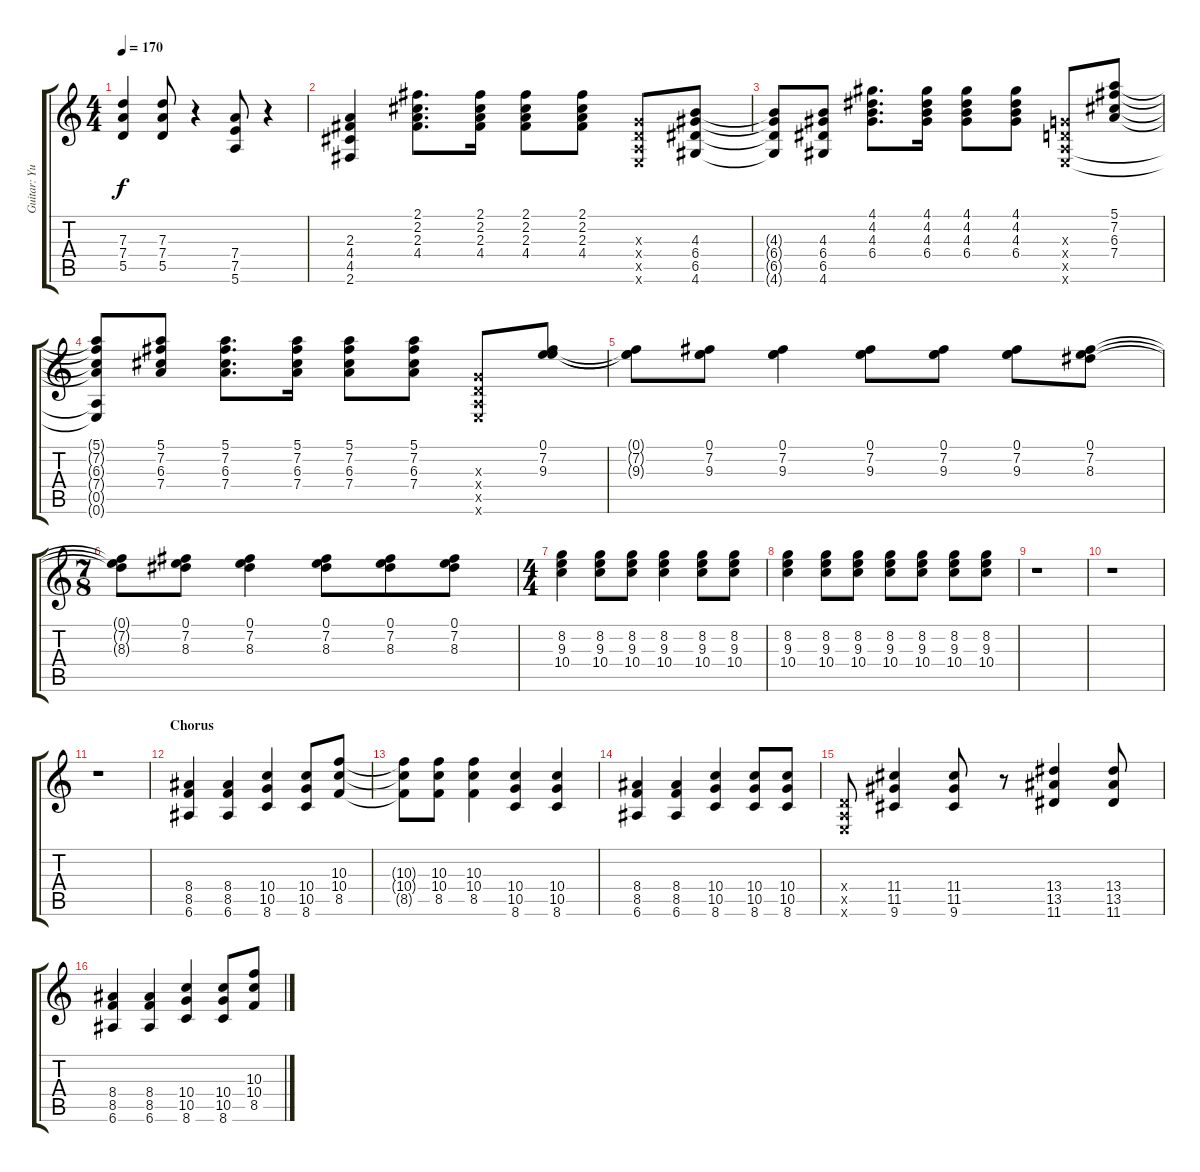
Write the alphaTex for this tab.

\track ("Guitar: Yui Hirasawa" "Guitar: Yu") {instrument overdrivenguitar}
\staff {score tabs}
\tuning (E4 B3 G3 D3 A2 E2) {hide}
\ts (4 4)
\tempo 170
\clef g2
\ks c
(7.3 7.4 5.5).4{dy f} (7.3 7.4 5.5).8 r.4 (7.4 7.5 5.6).8 r.4 |
(2.3 4.4 4.5 2.6).4 (2.1 2.2 2.3 4.4).8{d} (2.1 2.2 2.3 4.4).16 (2.1 2.2 2.3 4.4).8 (2.1 2.2 2.3 4.4).8 (0.3{x} 0.4{x} 0.5{x} 0.6{x}).8 (4.3 6.4 6.5 4.6).8 |
(4.3{t} 6.4{t} 6.5{t} 4.6{t}).8 (4.3 6.4 6.5 4.6).8 (4.1 4.2 4.3 6.4).8{d} (4.1 4.2 4.3 6.4).16 (4.1 4.2 4.3 6.4).8 (4.1 4.2 4.3 6.4).8 (0.3{x} 0.4{x} 0.5{x} 0.6{x}).8 (5.1 7.2 6.3 7.4).8 |
(5.1{t} 7.2{t} 6.3{t} 7.4{t} 0.5{t} 0.6{t}).8 (5.1 7.2 6.3 7.4).8 (5.1 7.2 6.3 7.4).8{d} (5.1 7.2 6.3 7.4).16 (5.1 7.2 6.3 7.4).8 (5.1 7.2 6.3 7.4).8 (0.3{x} 0.4{x} 0.5{x} 0.6{x}).8 (0.1 7.2 9.3).8 |
(0.1{t} 7.2{t} 9.3{t}).8 (0.1 7.2 9.3).8 (0.1 7.2 9.3).4 (0.1 7.2 9.3).8 (0.1 7.2 9.3).8 (0.1 7.2 9.3).8 (0.1 7.2 8.3).8 |
\ts (7 8)
(0.1{t} 7.2{t} 8.3{t}).8 (0.1 7.2 8.3).8 (0.1 7.2 8.3).4 (0.1 7.2 8.3).8 (0.1 7.2 8.3).8 (0.1 7.2 8.3).8 |
\ts (4 4)
(8.2 9.3 10.4).4 (8.2 9.3 10.4).8 (8.2 9.3 10.4).8 (8.2 9.3 10.4).4 (8.2 9.3 10.4).8 (8.2 9.3 10.4).8 |
(8.2 9.3 10.4).4 (8.2 9.3 10.4).8 (8.2 9.3 10.4).8 (8.2 9.3 10.4).8 (8.2 9.3 10.4).8 (8.2 9.3 10.4).8 (8.2 9.3 10.4).8 |
r.1 |
r.1 |
r.1 |
\section ("" "Chorus")
(8.4 8.5 6.6).4 (8.4 8.5 6.6).4 (10.4 10.5 8.6).4 (10.4 10.5 8.6).8 (10.3 10.4 8.5).8 |
(10.3{t} 10.4{t} 8.5{t}).8 (10.3 10.4 8.5).8 (10.3 10.4 8.5).4 (10.4 10.5 8.6).4 (10.4 10.5 8.6).4 |
(8.4 8.5 6.6).4 (8.4 8.5 6.6).4 (10.4 10.5 8.6).4 (10.4 10.5 8.6).8 (10.4 10.5 8.6).8 |
(0.4{x} 0.5{x} 0.6{x}).8 (11.4 11.5 9.6).4 (11.4 11.5 9.6).8 r.8 (13.4 13.5 11.6).4 (13.4 13.5 11.6).8 |
(8.4 8.5 6.6).4 (8.4 8.5 6.6).4 (10.4 10.5 8.6).4 (10.4 10.5 8.6).8 (10.3 10.4 8.5).8
